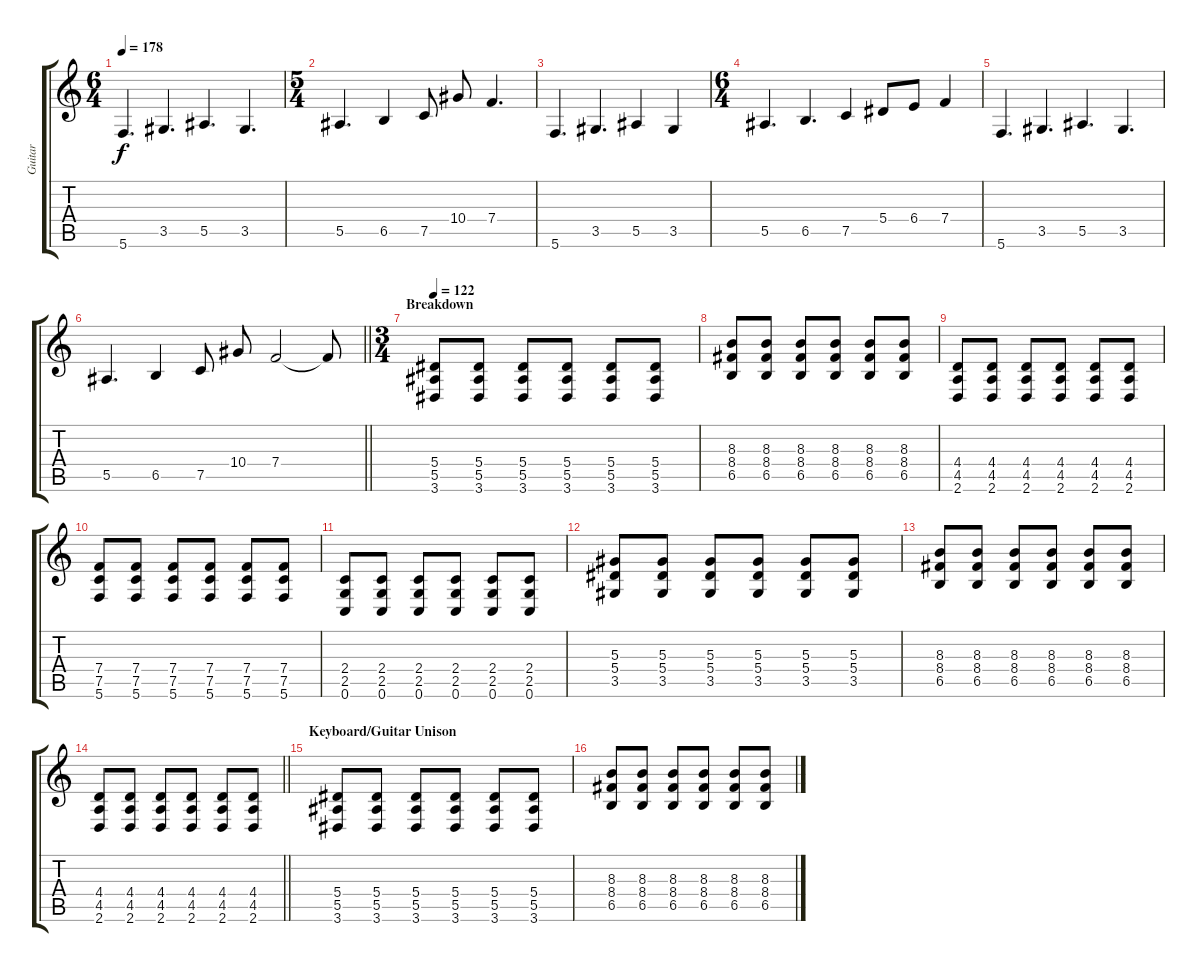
\track ("Guitar" "Guitar") {instrument distortionguitar}
\staff {score tabs}
\tuning (C4 G3 Eb3 Bb2 F2 C2) {hide}
\ts (6 4)
\tempo 178
\clef g2
\ks c
5.6.4{d dy f} 3.5.4{d} 5.5.4{d} 3.5.4{d} |
\ts (5 4)
5.5.4{d} 6.5.4 7.5.8 10.4.8 7.4.4{d} |
5.6.4{d} 3.5.4{d} 5.5.4 3.5.4 |
\ts (6 4)
5.5.4{d} 6.5.4{d} 7.5.4 5.4.8 6.4.8 7.4.4 |
5.6.4{d} 3.5.4{d} 5.5.4{d} 3.5.4{d} |
\barLineRight lightlight
5.5.4{d} 6.5.4 7.5.8 10.4.8 7.4.2 7.4{t}.8 |
\ts (3 4)
\section ("" "Breakdown")
\tempo 122
(5.4 5.5 3.6).8 (5.4 5.5 3.6).8 (5.4 5.5 3.6).8 (5.4 5.5 3.6).8 (5.4 5.5 3.6).8 (5.4 5.5 3.6).8 |
(8.3 8.4 6.5).8 (8.3 8.4 6.5).8 (8.3 8.4 6.5).8 (8.3 8.4 6.5).8 (8.3 8.4 6.5).8 (8.3 8.4 6.5).8 |
(4.4 4.5 2.6).8 (4.4 4.5 2.6).8 (4.4 4.5 2.6).8 (4.4 4.5 2.6).8 (4.4 4.5 2.6).8 (4.4 4.5 2.6).8 |
(7.4 7.5 5.6).8 (7.4 7.5 5.6).8 (7.4 7.5 5.6).8 (7.4 7.5 5.6).8 (7.4 7.5 5.6).8 (7.4 7.5 5.6).8 |
(2.4 2.5 0.6).8 (2.4 2.5 0.6).8 (2.4 2.5 0.6).8 (2.4 2.5 0.6).8 (2.4 2.5 0.6).8 (2.4 2.5 0.6).8 |
(5.3 5.4 3.5).8 (5.3 5.4 3.5).8 (5.3 5.4 3.5).8 (5.3 5.4 3.5).8 (5.3 5.4 3.5).8 (5.3 5.4 3.5).8 |
(8.3 8.4 6.5).8 (8.3 8.4 6.5).8 (8.3 8.4 6.5).8 (8.3 8.4 6.5).8 (8.3 8.4 6.5).8 (8.3 8.4 6.5).8 |
\barLineRight lightlight
(4.4 4.5 2.6).8 (4.4 4.5 2.6).8 (4.4 4.5 2.6).8 (4.4 4.5 2.6).8 (4.4 4.5 2.6).8 (4.4 4.5 2.6).8 |
\section ("" "Keyboard/Guitar Unison")
(5.4 5.5 3.6).8 (5.4 5.5 3.6).8 (5.4 5.5 3.6).8 (5.4 5.5 3.6).8 (5.4 5.5 3.6).8 (5.4 5.5 3.6).8 |
(8.3 8.4 6.5).8 (8.3 8.4 6.5).8 (8.3 8.4 6.5).8 (8.3 8.4 6.5).8 (8.3 8.4 6.5).8 (8.3 8.4 6.5).8
